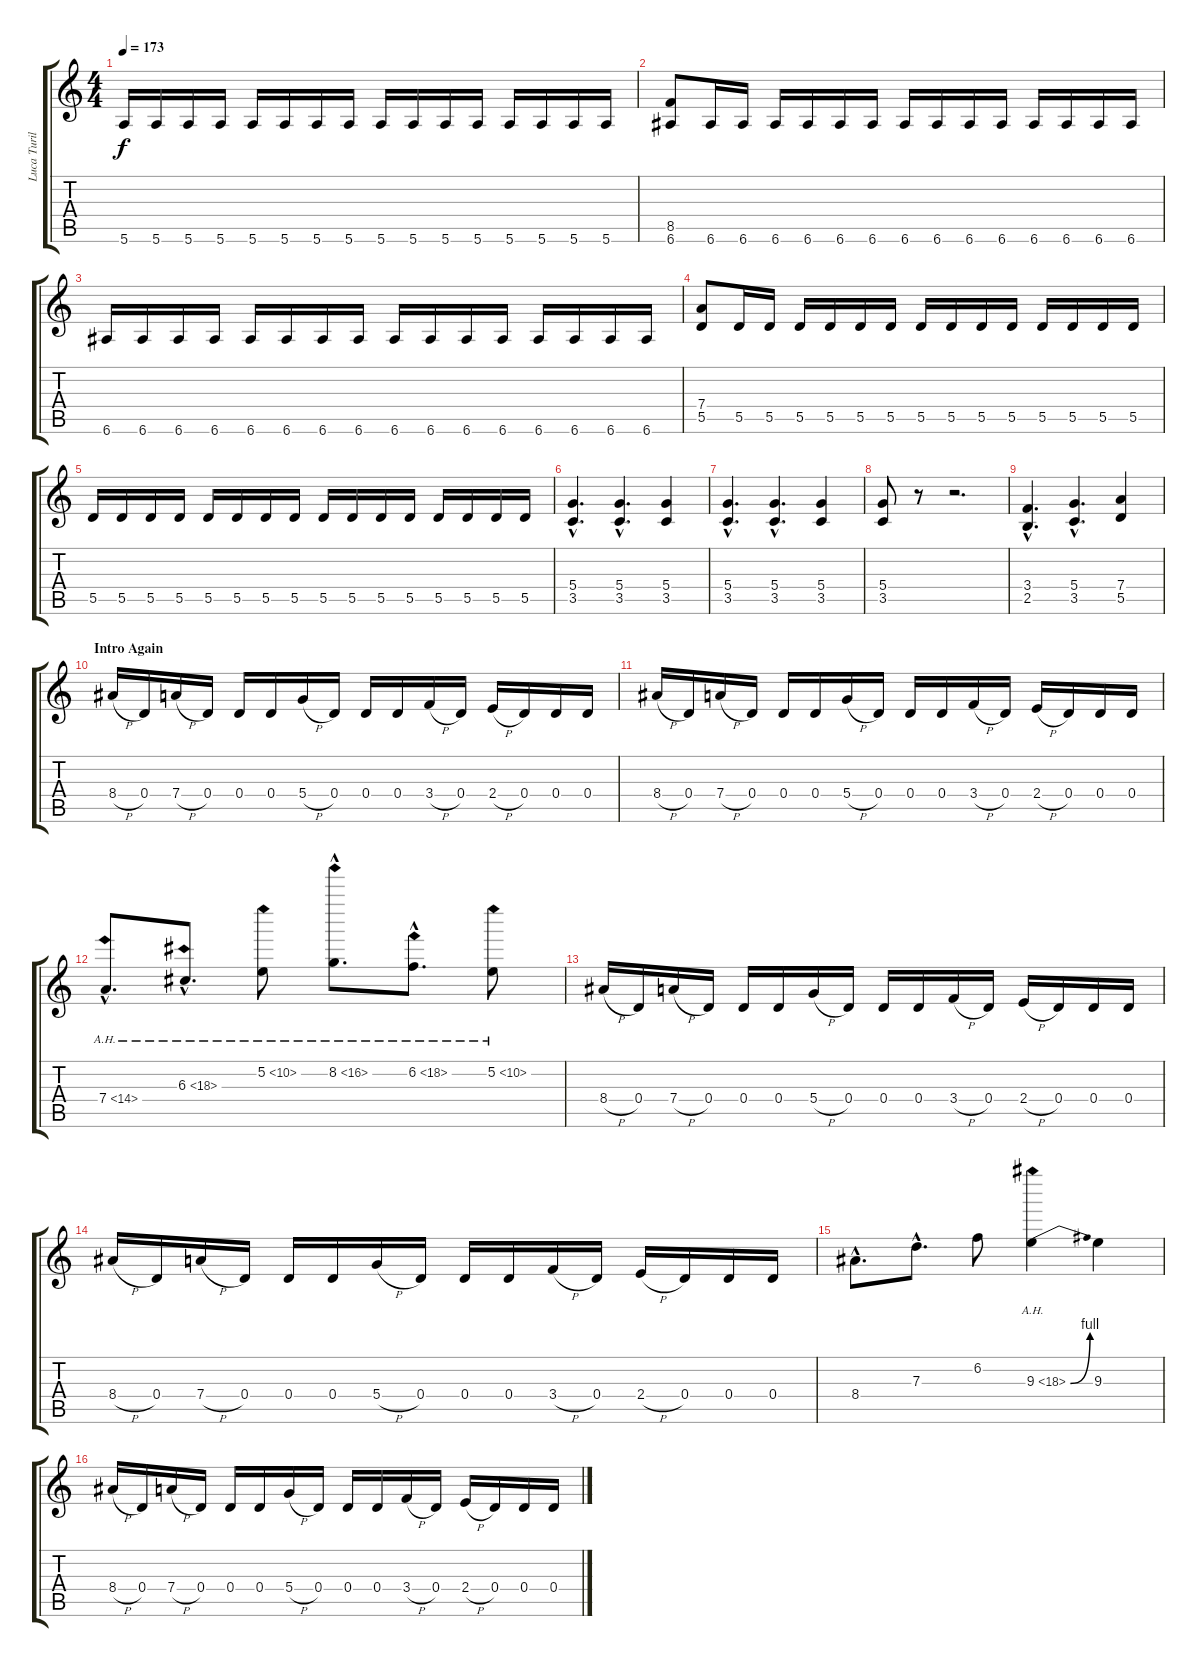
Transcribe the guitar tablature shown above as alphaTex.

\track ("Luca Turilli" "Luca Turil") {instrument distortionguitar}
\staff {score tabs}
\tuning (E4 B3 G3 D3 A2 E2) {hide}
\ts (4 4)
\tempo 173
\clef g2
\ks c
5.6.16{dy f} 5.6.16 5.6.16 5.6.16 5.6.16 5.6.16 5.6.16 5.6.16 5.6.16 5.6.16 5.6.16 5.6.16 5.6.16 5.6.16 5.6.16 5.6.16 |
(8.5 6.6).8 6.6.16 6.6.16 6.6.16 6.6.16 6.6.16 6.6.16 6.6.16 6.6.16 6.6.16 6.6.16 6.6.16 6.6.16 6.6.16 6.6.16 |
6.6.16 6.6.16 6.6.16 6.6.16 6.6.16 6.6.16 6.6.16 6.6.16 6.6.16 6.6.16 6.6.16 6.6.16 6.6.16 6.6.16 6.6.16 6.6.16 |
(7.4 5.5).8 5.5.16 5.5.16 5.5.16 5.5.16 5.5.16 5.5.16 5.5.16 5.5.16 5.5.16 5.5.16 5.5.16 5.5.16 5.5.16 5.5.16 |
5.5.16 5.5.16 5.5.16 5.5.16 5.5.16 5.5.16 5.5.16 5.5.16 5.5.16 5.5.16 5.5.16 5.5.16 5.5.16 5.5.16 5.5.16 5.5.16 |
(5.4{hac} 3.5{hac}).4{d} (5.4{hac} 3.5{hac}).4{d} (5.4 3.5).4 |
(5.4{hac} 3.5{hac}).4{d} (5.4{hac} 3.5{hac}).4{d} (5.4 3.5).4 |
(5.4 3.5).8 r.8 r.2{d} |
(3.4{hac} 2.5{hac}).4{d} (5.4{hac} 3.5{hac}).4{d} (7.4 5.5).4 |
\section ("" "Intro Again")
8.4{h}.16 0.4.16 7.4{h}.16 0.4.16 0.4.16 0.4.16 5.4{h}.16 0.4.16 0.4.16 0.4.16 3.4{h}.16 0.4.16 2.4{h}.16 0.4.16 0.4.16 0.4.16 |
8.4{h}.16 0.4.16 7.4{h}.16 0.4.16 0.4.16 0.4.16 5.4{h}.16 0.4.16 0.4.16 0.4.16 3.4{h}.16 0.4.16 2.4{h}.16 0.4.16 0.4.16 0.4.16 |
7.4{ah 7 hac}.8{d} 6.3{ah 12 hac}.8{d} 5.2{ah 5}.8 8.2{ah 8 hac}.8{d} 6.2{ah 12 hac}.8{d} 5.2{ah 5}.8 |
8.4{h}.16 0.4.16 7.4{h}.16 0.4.16 0.4.16 0.4.16 5.4{h}.16 0.4.16 0.4.16 0.4.16 3.4{h}.16 0.4.16 2.4{h}.16 0.4.16 0.4.16 0.4.16 |
8.4{h}.16 0.4.16 7.4{h}.16 0.4.16 0.4.16 0.4.16 5.4{h}.16 0.4.16 0.4.16 0.4.16 3.4{h}.16 0.4.16 2.4{h}.16 0.4.16 0.4.16 0.4.16 |
8.4{hac}.8{d} 7.3{hac}.8{d} 6.2.8 9.3{be (bend 0 0 60 4) ah 9}.4 9.3.4 |
8.4{h}.16 0.4.16 7.4{h}.16 0.4.16 0.4.16 0.4.16 5.4{h}.16 0.4.16 0.4.16 0.4.16 3.4{h}.16 0.4.16 2.4{h}.16 0.4.16 0.4.16 0.4.16
